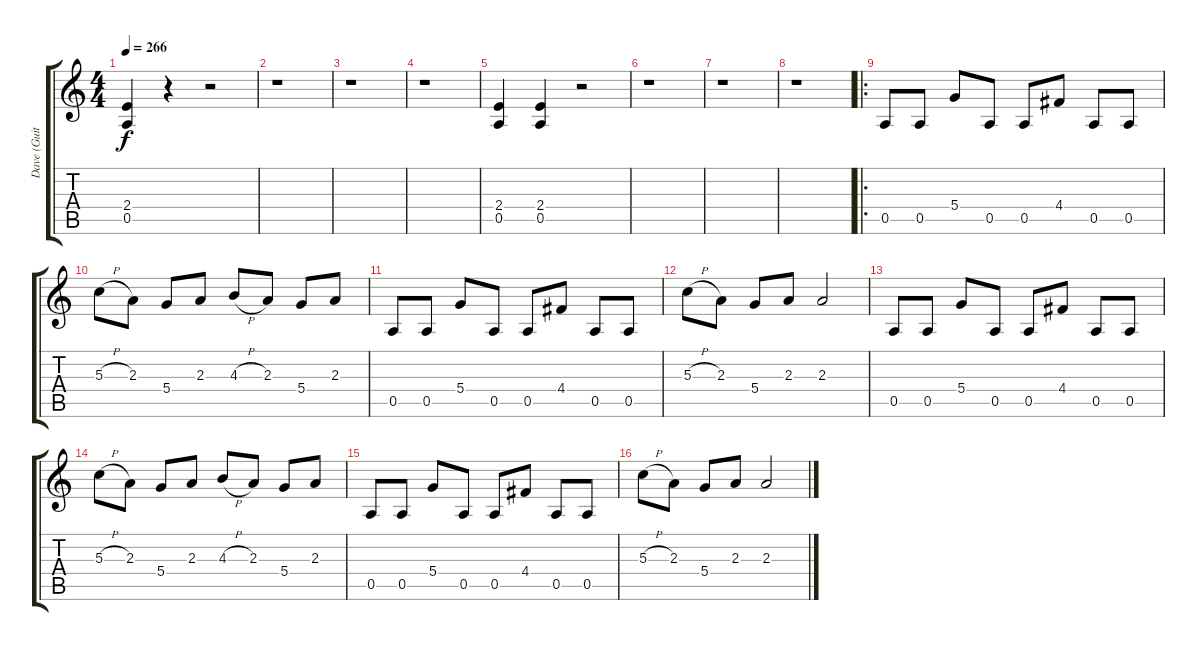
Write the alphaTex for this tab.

\track ("Dave (Guitar 1)" "Dave (Guit") {instrument distortionguitar}
\staff {score tabs}
\tuning (E4 B3 G3 D3 A2 E2) {hide}
\ts (4 4)
\tempo 266
\clef g2
\ks c
(2.4 0.5).4{dy f} r.4 r.2 |
r.1 |
r.1 |
r.1 |
(2.4 0.5).4 (2.4 0.5).4 r.2 |
r.1 |
r.1 |
r.1 |
\ro
0.5.8 0.5.8 5.4.8 0.5.8 0.5.8 4.4.8 0.5.8 0.5.8 |
5.3{h}.8 2.3.8 5.4.8 2.3.8 4.3{h}.8 2.3.8 5.4.8 2.3.8 |
0.5.8 0.5.8 5.4.8 0.5.8 0.5.8 4.4.8 0.5.8 0.5.8 |
5.3{h}.8 2.3.8 5.4.8 2.3.8 2.3.2 |
0.5.8 0.5.8 5.4.8 0.5.8 0.5.8 4.4.8 0.5.8 0.5.8 |
5.3{h}.8 2.3.8 5.4.8 2.3.8 4.3{h}.8 2.3.8 5.4.8 2.3.8 |
0.5.8 0.5.8 5.4.8 0.5.8 0.5.8 4.4.8 0.5.8 0.5.8 |
5.3{h}.8 2.3.8 5.4.8 2.3.8 2.3.2
